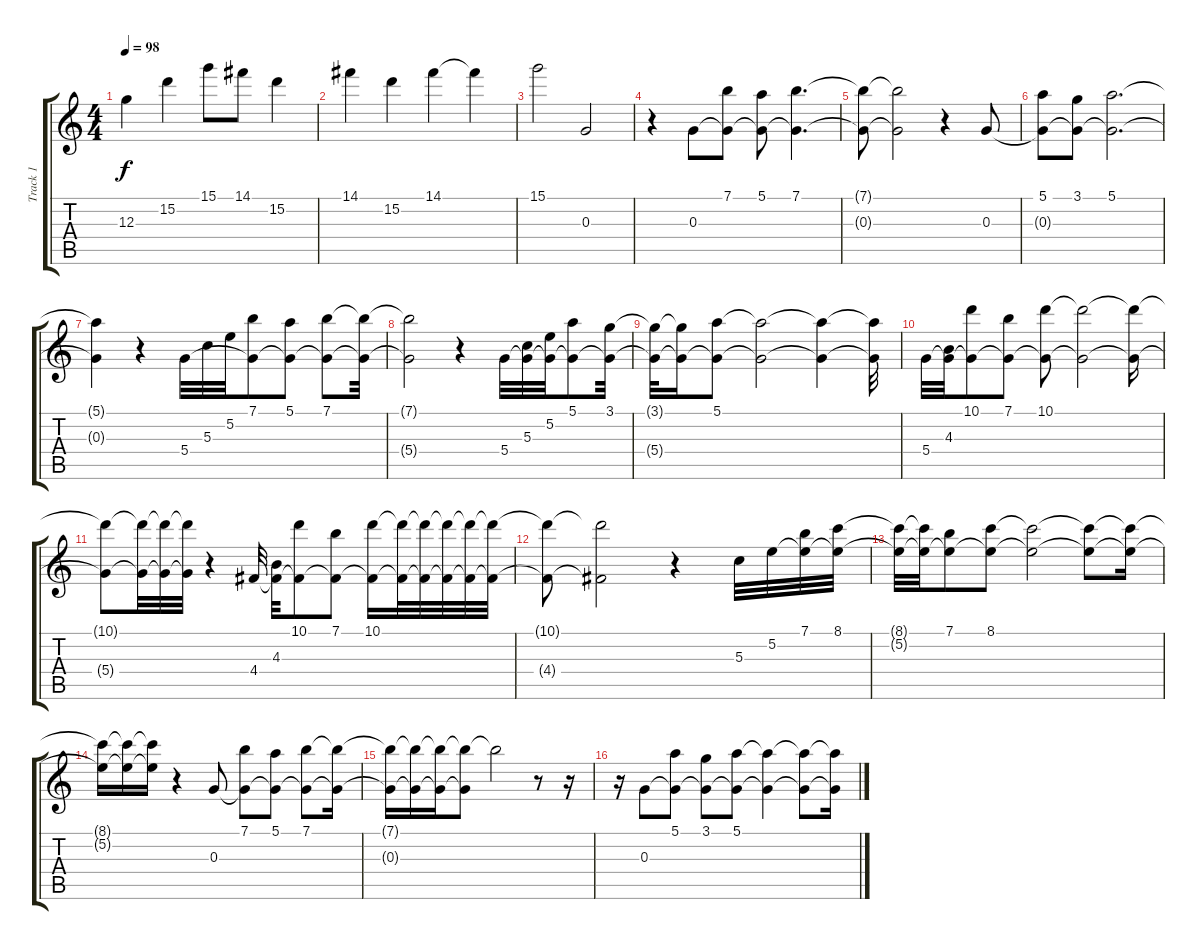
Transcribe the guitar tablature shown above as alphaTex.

\track ("Track 1" "Track 1") {instrument acousticguitarnylon}
\staff {score tabs}
\tuning (E4 B3 G3 D3 A2 E2) {hide}
\ts (4 4)
\tempo 98
\clef g2
\ks c
12.3.4{dy f} 15.2.4 15.1.8 14.1.8 15.2.4 |
14.1.4 15.2.4 14.1.4 14.1{t}.4 |
15.1.2 0.3.2 |
r.4 0.3.8 (7.1 0.3{t}).8 (5.1 0.3{t}).8 (7.1 0.3{t}).4{d} |
(7.1{t} 0.3{t}).8 (7.1{t} 0.3{t}).2 r.4 0.3.8 |
(5.1 0.3{t}).8 (3.1 0.3{t}).8 (5.1 0.3{t}).2{d} |
(5.1{t} 0.3{t}).4 r.4 5.4.32 5.3.32 5.2.32 (7.1 5.4{t}).8 (5.1 5.4{t}).8 (7.1 5.4{t}).8 (7.1{t} 5.4{t}).32 |
(7.1{t} 5.4{t}).2 r.4 5.4.32 (5.3 5.4{t}).32 (5.2 5.4{t}).32 (5.1 5.4{t}).8 (3.1 5.4{t}).32 |
(3.1{t} 5.4{t}).32 (3.1{t} 5.4{t}).16 (5.1 5.4{t}).8 (5.1{t} 5.4{t}).2 (5.1{t} 5.4{t}).4 (5.1{t} 5.4{t}).32 |
5.4.32 (4.3 5.4{t}).32 (10.1 5.4{t}).8 (7.1 5.4{t}).8 (10.1 5.4{t}).8 (10.1{t} 5.4{t}).2 (10.1{t} 5.4{t}).16 |
(10.1{t} 5.4{t}).8 (10.1{t} 5.4{t}).32 (10.1{t} 5.4{t}).32 (10.1{t} 5.4{t}).32 r.4 4.4.32 (4.3 4.4{t}).32 (10.1 4.4{t}).8 (7.1 4.4{t}).8 (10.1 4.4{t}).16 (10.1{t} 4.4{t}).32 (10.1{t} 4.4{t}).32 (10.1{t} 4.4{t}).32 (10.1{t} 4.4{t}).32 (10.1{t} 4.4{t}).32 |
(10.1{t} 4.4{t}).8 (10.1{t} 4.4{t}).2 r.4 5.3.32 5.2.32 (7.1 5.2{t}).32 (8.1 5.2{t}).32 |
(8.1{t} 5.2{t}).32 (8.1{t} 5.2{t}).32 (7.1 5.2{t}).8 (8.1 5.2{t}).8 (8.1{t} 5.2{t}).2 (8.1{t} 5.2{t}).8 (8.1{t} 5.2{t}).16 |
(8.1{t} 5.2{t}).16 (8.1{t} 5.2{t}).16 (8.1{t} 5.2{t}).16 r.4 0.3.8 (7.1 0.3{t}).8 (5.1 0.3{t}).8 (7.1 0.3{t}).8 (7.1{t} 0.3{t}).16 |
(7.1{t} 0.3{t}).16 (7.1{t} 0.3{t}).16 (7.1{t} 0.3{t}).16 (7.1{t} 0.3{t}).8 7.1{t}.2 r.8 r.16 |
r.16 0.3.8 (5.1 0.3{t}).8 (3.1 0.3{t}).8 (5.1 0.3{t}).8 (5.1{t} 0.3{t}).4 (5.1{t} 0.3{t}).8 (5.1{t} 0.3{t}).16
